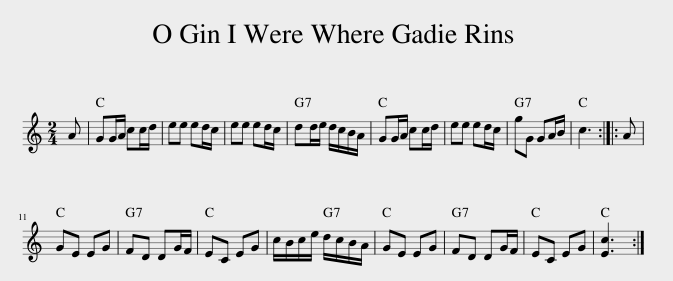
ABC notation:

X:1
L:1/8
M:2/4
I:linebreak $
K:C
V:1 treble
V:1
 A | GG/A/ cc/d/ | ee ed/c/ | ee ed/c/ | dd/e/ d/c/B/A/ | %5
 GG/A/ cc/d/ | ee ed/c/ | gG GA/B/ | c3 :: A |$ %10
 GE EG | FD DG/F/ | EC EG | c/B/c/e/ d/c/B/A/ | GE EG | %15
 FD DG/F/ | EC EG | [Ec]3 :| %18
